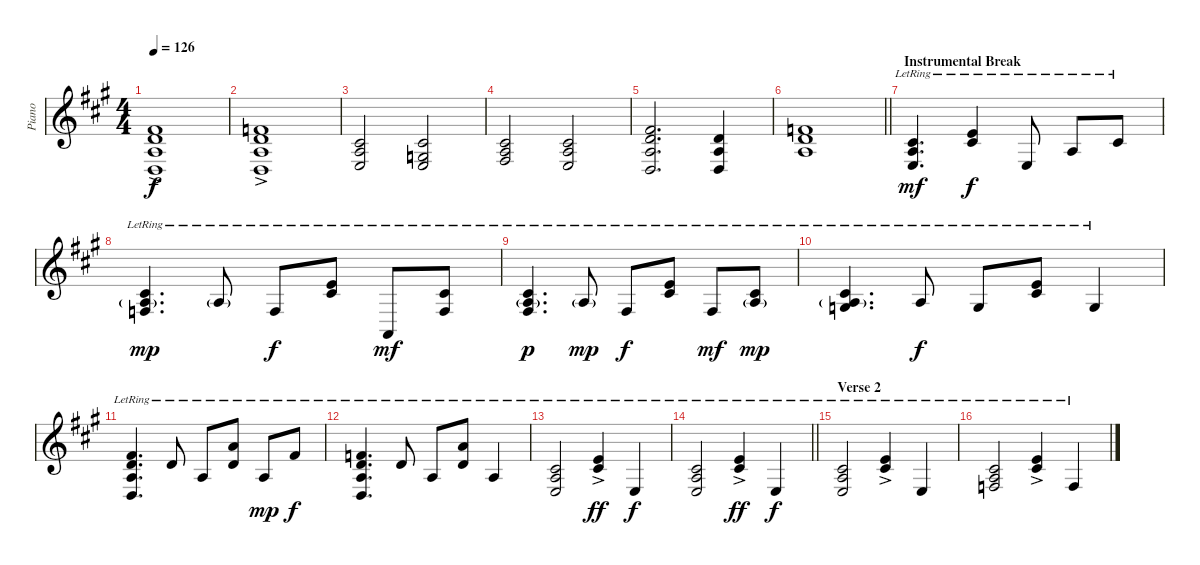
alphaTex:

\track ("Piano" "Piano") {instrument acousticgrandpiano}
\staff {score}
\tuning (E4 B3 G3 D3 A2 E2) {hide}
\ts (4 4)
\tempo 126
\clef g2
\ks a
(2.1{ac} 3.2{ac} 2.3{ac} 0.4{ac}).1{dy f} |
(1.1{ac} 3.2{ac} 2.3{ac} 0.4{ac}).1 |
(2.2 2.3 2.4).2 (2.2 0.3 2.4).2 |
(2.2 2.3 4.4).2 (2.2 2.3 2.4).2 |
(2.1 3.2 2.3 0.4).2{d} (3.2 2.3 0.4).4 |
\barLineRight lightlight
(1.1 3.2 2.3).1 |
\section ("" "Instrumental Break")
(2.2{lr} 2.3{lr} 2.4{lr}).4{d bu 240 dy mf} (0.1{lr} 2.2{lr}).4{dy f} 2.4{lr}.8 2.3{lr}.8 2.2{lr}.8 |
(2.2{lr} 2.3{g lr} 3.4{lr}).4{d dy mp} 2.3{g lr}.8 3.4{lr}.8{dy f} (0.1{lr} 2.2{lr}).8 0.5{lr}.8{dy mf} (2.2{lr} 3.4).8 |
(2.2 2.3{g} 4.4{lr}).4{d dy p} 2.3{g lr}.8{dy mp} 4.4{lr}.8{dy f} (0.1{lr} 2.2{lr}).8 4.4{lr}.8{dy mf} (2.2{lr} 2.3{g lr}).8{dy mp} |
(2.2{lr} 2.3{g lr} 5.4{lr}).4{d} 2.3{lr}.8{dy f} 5.4{lr}.8 (0.1{lr} 2.2{lr}).8 5.4{lr}.4 |
(2.1{lr} 3.2{lr} 2.3{lr} 0.4{lr}).4{d bd 120} 3.2{lr}.8 2.3{lr}.8 (5.1{lr} 3.2{lr}).8 2.3{lr}.8{dy mp} 2.1{lr}.8{dy f} |
(1.1{lr} 3.2{lr} 2.3{lr} 0.4{lr}).4{d} 3.2{lr}.8 2.3{lr}.8 (5.1{lr} 3.2{lr}).8 2.3{lr}.4 |
(2.2{lr} 2.3{lr} 2.4{lr}).2 (0.1{ac lr} 2.2{ac lr}).4{dy ff} 2.4{lr}.4{dy f} |
\barLineRight lightlight
(2.2{lr} 2.3{lr} 2.4{lr}).2 (0.1{ac lr} 2.2{ac lr}).4{dy ff} 2.4{lr}.4{dy f} |
\section ("" "Verse 2")
(2.2{lr} 2.3{lr} 2.4{lr}).2 (0.1{ac lr} 2.2{ac lr}).4 2.4{lr}.4 |
(2.2{lr} 2.3{lr} 3.4{lr}).2 (0.1{ac lr} 2.2{ac lr}).4 3.4{lr}.4
